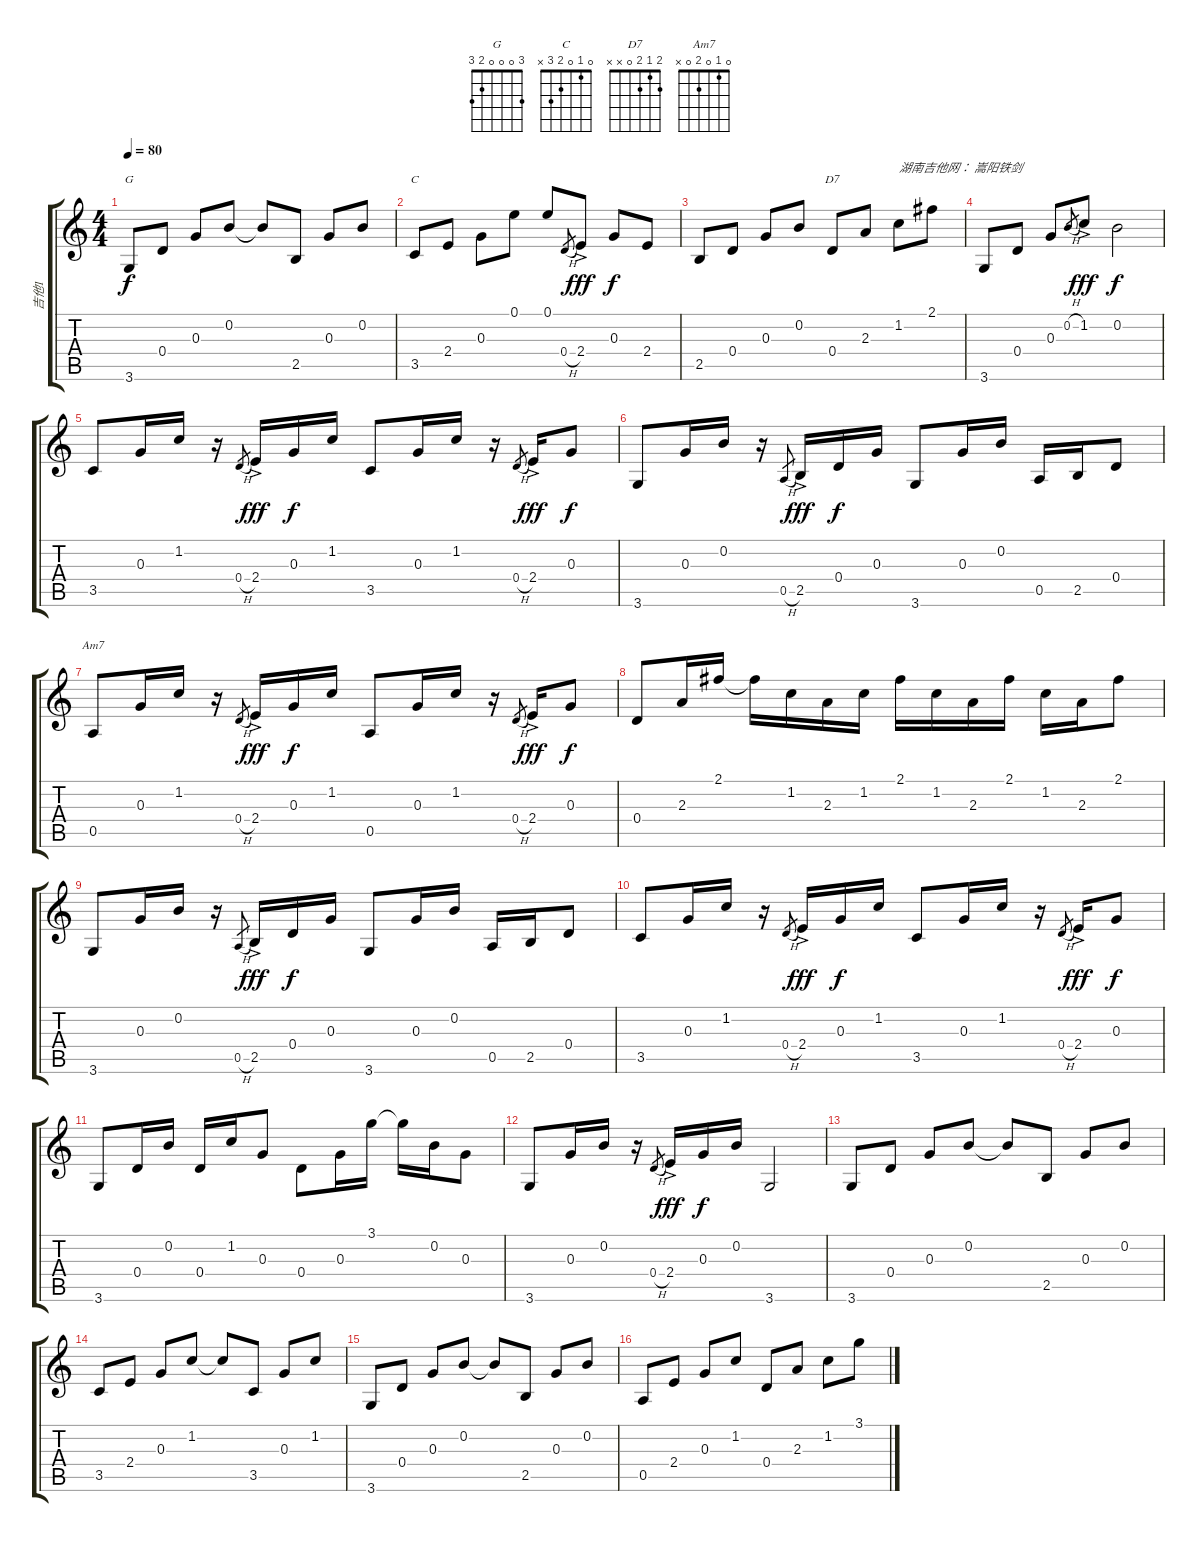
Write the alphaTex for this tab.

\track ("吉他1" "吉他1") {instrument acousticguitarsteel}
\staff {score tabs}
\tuning (E4 B3 G3 D3 A2 E2) {hide}
\chord ("G" 3 0 0 0 2 3)
\chord ("C" 0 1 0 2 3 x)
\chord ("D7" 2 1 2 0 x x)
\chord ("Am7" 0 1 0 2 0 x)
\ts (4 4)
\tempo 80
\clef g2
\ks c
3.6.8{ch "G" dy f} 0.4.8 0.3.8 0.2.8 0.2{t}.8 2.5.8 0.3.8 0.2.8 |
3.5.8{ch "C"} 2.4.8 0.3.8 0.1.8 0.1.8 0.4{h}.8{gr} 2.4{ac}.8{dy fff} 0.3.8{dy f} 2.4.8 |
2.5.8 0.4.8 0.3.8 0.2.8 0.4.8{ch "D7"} 2.3.8 1.2.8{txt "湖南吉他网： 嵩阳铁剑"} 2.1.8 |
3.6.8 0.4.8 0.3.8 0.2{h}.8{gr} 1.2{ac}.8{dy fff} 0.2.2{dy f} |
3.5.8 0.3.16 1.2.16 r.16 0.4{h}.8{gr} 2.4{ac}.16{dy fff} 0.3.16{dy f} 1.2.16 3.5.8 0.3.16 1.2.16 r.16 0.4{h}.8{gr} 2.4{ac}.16{dy fff} 0.3.8{dy f} |
3.6.8 0.3.16 0.2.16 r.16 0.5{h}.8{gr} 2.5{ac}.16{dy fff} 0.4.16{dy f} 0.3.16 3.6.8 0.3.16 0.2.16 0.5.16 2.5.16 0.4.8 |
0.5.8{ch "Am7"} 0.3.16 1.2.16 r.16 0.4{h}.8{gr} 2.4{ac}.16{dy fff} 0.3.16{dy f} 1.2.16 0.5.8 0.3.16 1.2.16 r.16 0.4{h}.8{gr} 2.4{ac}.16{dy fff} 0.3.8{dy f} |
0.4.8 2.3.16 2.1.16 2.1{t}.16 1.2.16 2.3.16 1.2.16 2.1.16 1.2.16 2.3.16 2.1.16 1.2.16 2.3.16 2.1.8 |
3.6.8 0.3.16 0.2.16 r.16 0.5{h}.8{gr} 2.5{ac}.16{dy fff} 0.4.16{dy f} 0.3.16 3.6.8 0.3.16 0.2.16 0.5.16 2.5.16 0.4.8 |
3.5.8 0.3.16 1.2.16 r.16 0.4{h}.8{gr} 2.4{ac}.16{dy fff} 0.3.16{dy f} 1.2.16 3.5.8 0.3.16 1.2.16 r.16 0.4{h}.8{gr} 2.4{ac}.16{dy fff} 0.3.8{dy f} |
3.6.8 0.4.16 0.2.16 0.4.16 1.2.16 0.3.8 0.4.8 0.3.16 3.1.16 3.1{t}.16 0.2.16 0.3.8 |
3.6.8 0.3.16 0.2.16 r.16 0.4{h}.8{gr} 2.4{ac}.16{dy fff} 0.3.16{dy f} 0.2.16 3.6.2 |
3.6.8 0.4.8 0.3.8 0.2.8 0.2{t}.8 2.5.8 0.3.8 0.2.8 |
3.5.8 2.4.8 0.3.8 1.2.8 1.2{t}.8 3.5.8 0.3.8 1.2.8 |
3.6.8 0.4.8 0.3.8 0.2.8 0.2{t}.8 2.5.8 0.3.8 0.2.8 |
0.5.8 2.4.8 0.3.8 1.2.8 0.4.8 2.3.8 1.2.8 3.1.8
